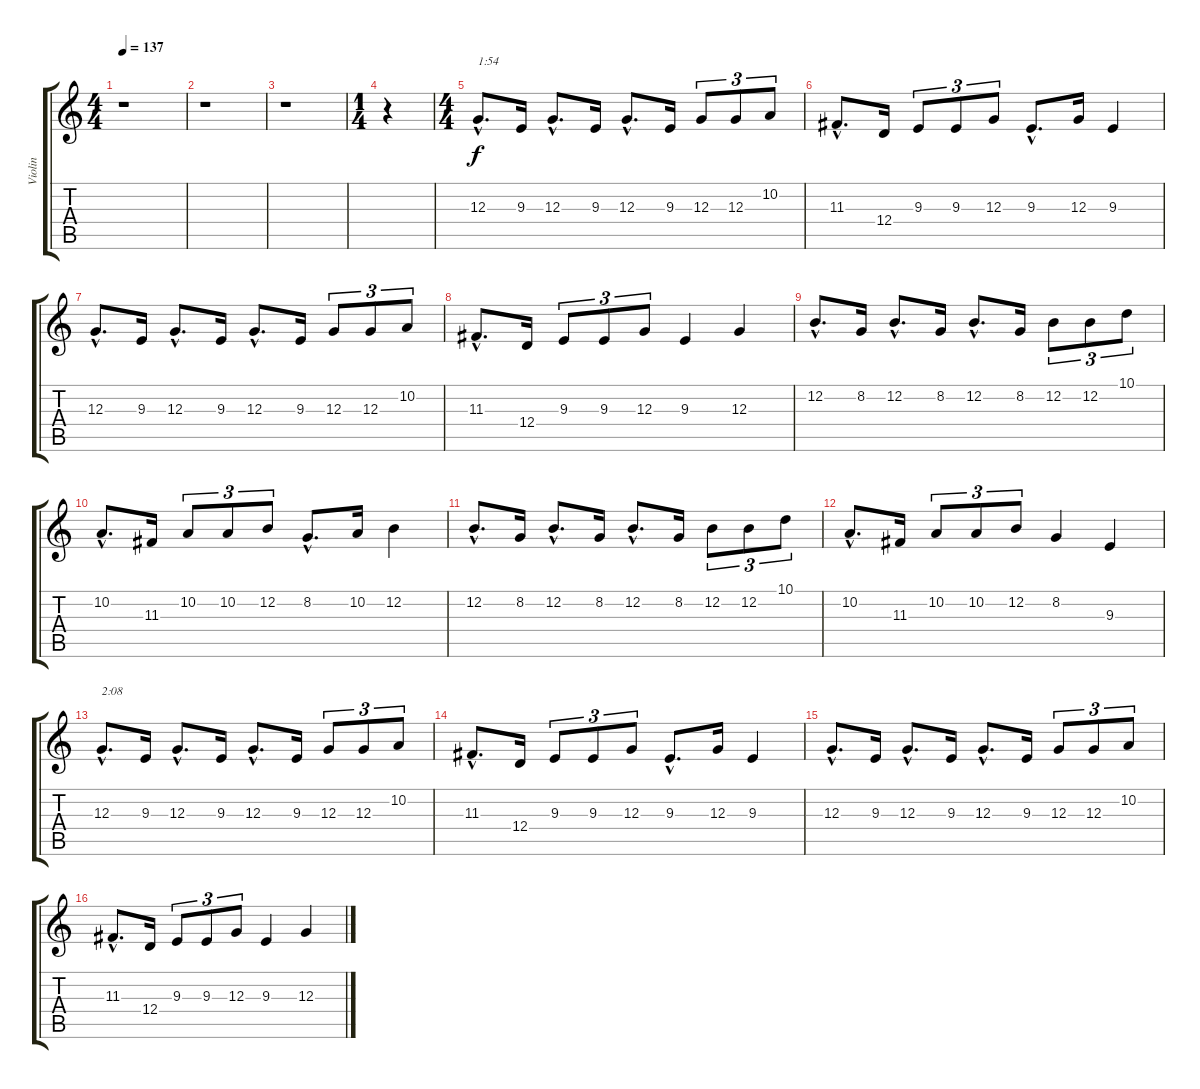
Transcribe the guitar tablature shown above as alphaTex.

\track ("Violin" "Violin") {instrument violin}
\staff {score tabs}
\tuning (E4 B3 G3 D3 A2 E2) {hide}
\ts (4 4)
\tempo 137
\clef g2
\ks c
r.1{dy f} |
r.1 |
r.1 |
\ts (1 4)
r.4 |
\ts (4 4)
12.3{hac}.8{d txt "1:54"} 9.3.16 12.3{hac}.8{d} 9.3.16 12.3{hac}.8{d} 9.3.16 12.3.8{tu (3 2)} 12.3.8{tu (3 2)} 10.2.8{tu (3 2)} |
11.3{hac}.8{d} 12.4.16 9.3.8{tu (3 2)} 9.3.8{tu (3 2)} 12.3.8{tu (3 2)} 9.3{hac}.8{d} 12.3.16 9.3.4 |
12.3{hac}.8{d} 9.3.16 12.3{hac}.8{d} 9.3.16 12.3{hac}.8{d} 9.3.16 12.3.8{tu (3 2)} 12.3.8{tu (3 2)} 10.2.8{tu (3 2)} |
11.3{hac}.8{d} 12.4.16 9.3.8{tu (3 2)} 9.3.8{tu (3 2)} 12.3.8{tu (3 2)} 9.3.4 12.3.4 |
12.2{hac}.8{d} 8.2.16 12.2{hac}.8{d} 8.2.16 12.2{hac}.8{d} 8.2.16 12.2.8{tu (3 2)} 12.2.8{tu (3 2)} 10.1.8{tu (3 2)} |
10.2{hac}.8{d} 11.3.16 10.2.8{tu (3 2)} 10.2.8{tu (3 2)} 12.2.8{tu (3 2)} 8.2{hac}.8{d} 10.2.16 12.2.4 |
12.2{hac}.8{d} 8.2.16 12.2{hac}.8{d} 8.2.16 12.2{hac}.8{d} 8.2.16 12.2.8{tu (3 2)} 12.2.8{tu (3 2)} 10.1.8{tu (3 2)} |
10.2{hac}.8{d} 11.3.16 10.2.8{tu (3 2)} 10.2.8{tu (3 2)} 12.2.8{tu (3 2)} 8.2.4 9.3.4 |
12.3{hac}.8{d txt "2:08"} 9.3.16 12.3{hac}.8{d} 9.3.16 12.3{hac}.8{d} 9.3.16 12.3.8{tu (3 2)} 12.3.8{tu (3 2)} 10.2.8{tu (3 2)} |
11.3{hac}.8{d} 12.4.16 9.3.8{tu (3 2)} 9.3.8{tu (3 2)} 12.3.8{tu (3 2)} 9.3{hac}.8{d} 12.3.16 9.3.4 |
12.3{hac}.8{d} 9.3.16 12.3{hac}.8{d} 9.3.16 12.3{hac}.8{d} 9.3.16 12.3.8{tu (3 2)} 12.3.8{tu (3 2)} 10.2.8{tu (3 2)} |
11.3{hac}.8{d} 12.4.16 9.3.8{tu (3 2)} 9.3.8{tu (3 2)} 12.3.8{tu (3 2)} 9.3.4 12.3.4
